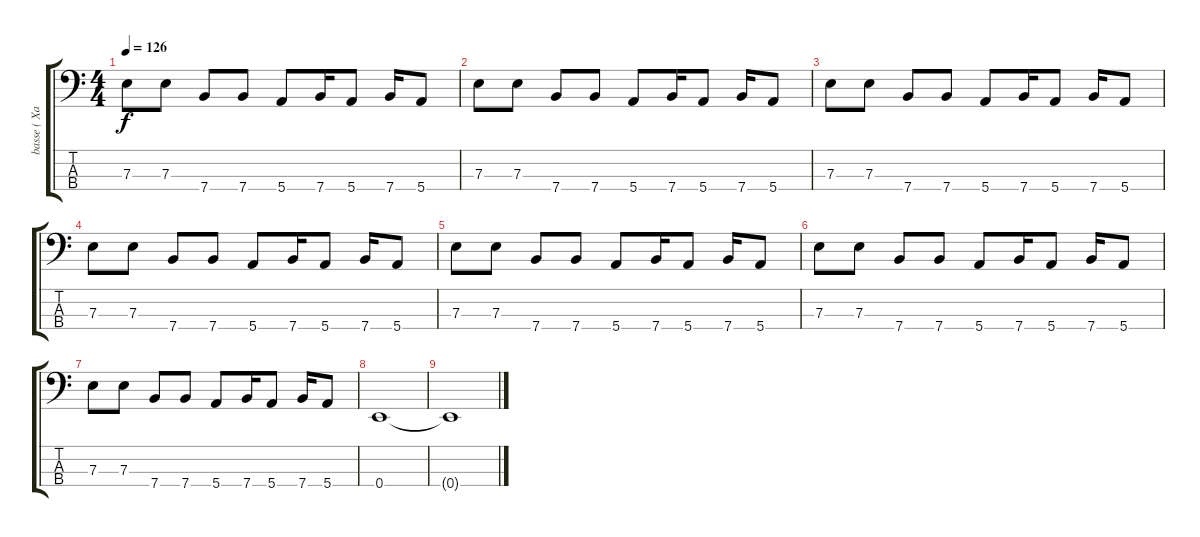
\track ("basse ( Xavier )" "basse ( Xa") {instrument electricbasspick}
\staff {score tabs}
\tuning (G2 D2 A1 E1) {hide}
\ts (4 4)
\tempo 126
\clef f4
\ks c
7.3.8{dy f} 7.3.8 7.4.8 7.4.8 5.4.8 7.4.16 5.4.8 7.4.16 5.4.8 |
7.3.8 7.3.8 7.4.8 7.4.8 5.4.8 7.4.16 5.4.8 7.4.16 5.4.8 |
7.3.8 7.3.8 7.4.8 7.4.8 5.4.8 7.4.16 5.4.8 7.4.16 5.4.8 |
7.3.8 7.3.8 7.4.8 7.4.8 5.4.8 7.4.16 5.4.8 7.4.16 5.4.8 |
7.3.8 7.3.8 7.4.8 7.4.8 5.4.8 7.4.16 5.4.8 7.4.16 5.4.8 |
7.3.8 7.3.8 7.4.8 7.4.8 5.4.8 7.4.16 5.4.8 7.4.16 5.4.8 |
7.3.8 7.3.8 7.4.8 7.4.8 5.4.8 7.4.16 5.4.8 7.4.16 5.4.8 |
0.4.1 |
0.4{t}.1
